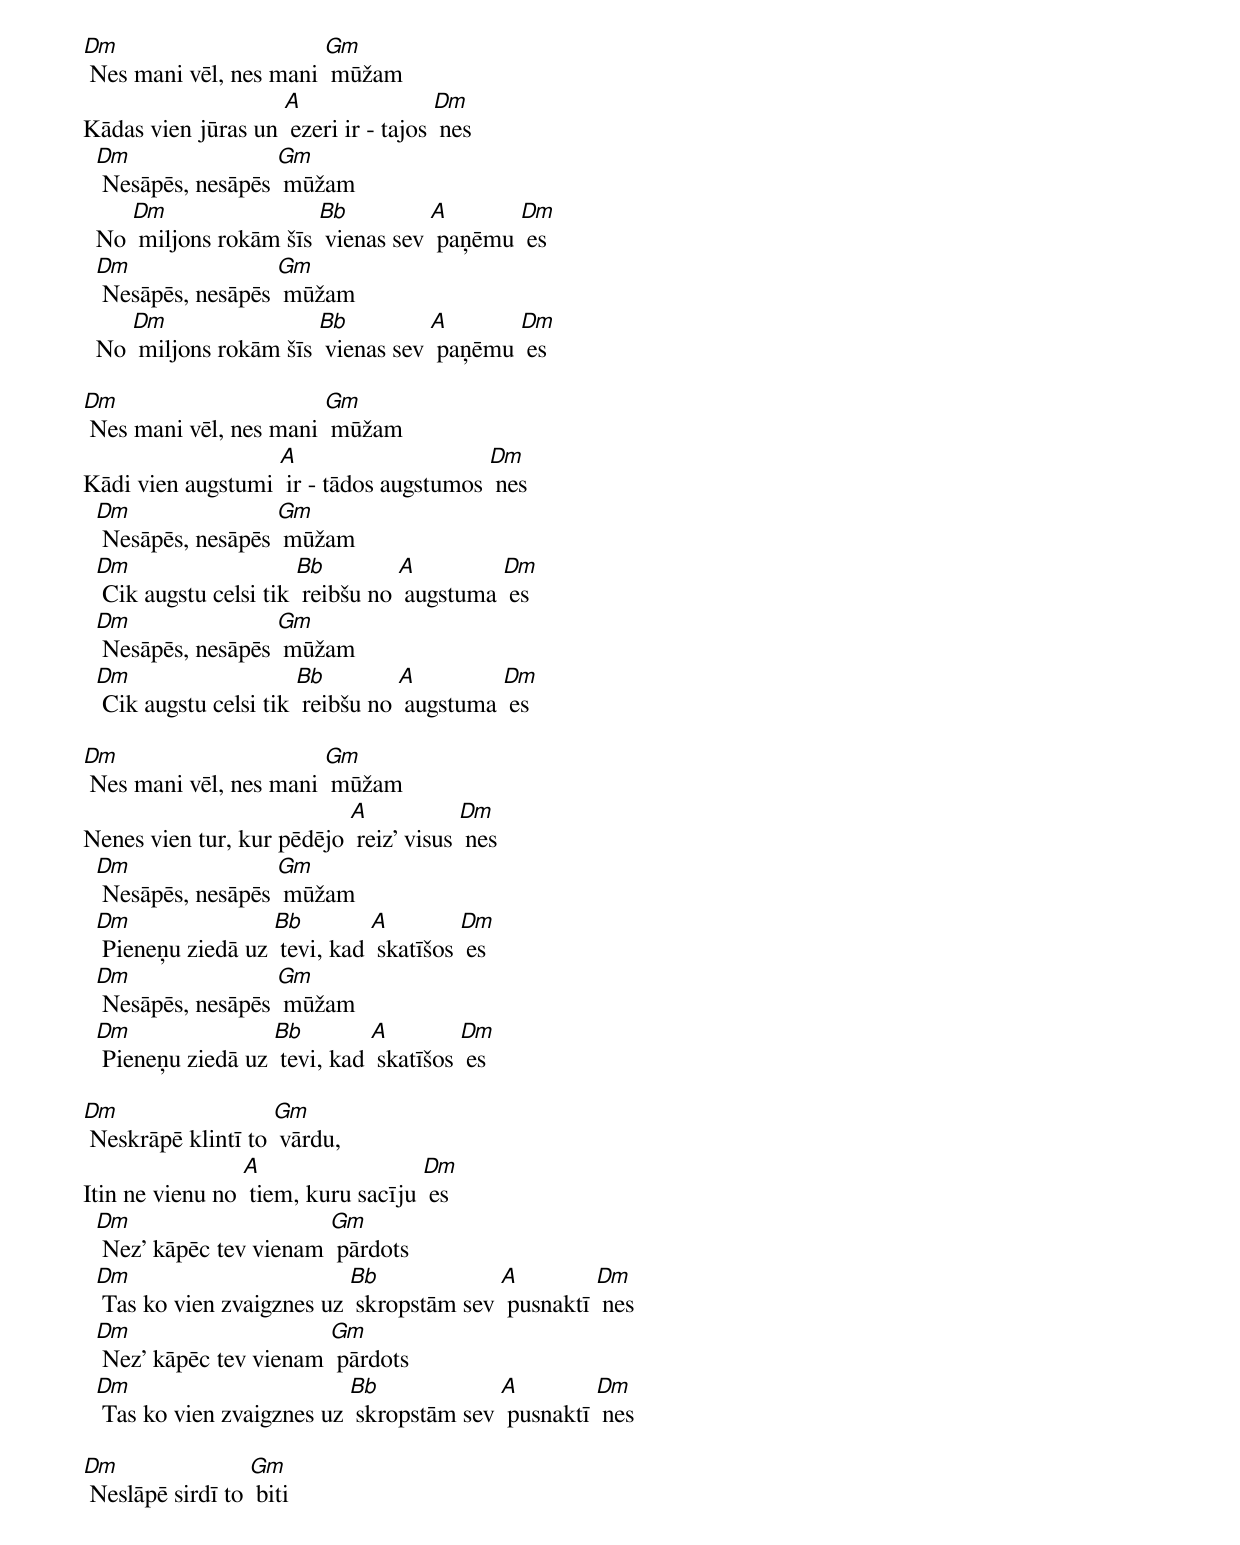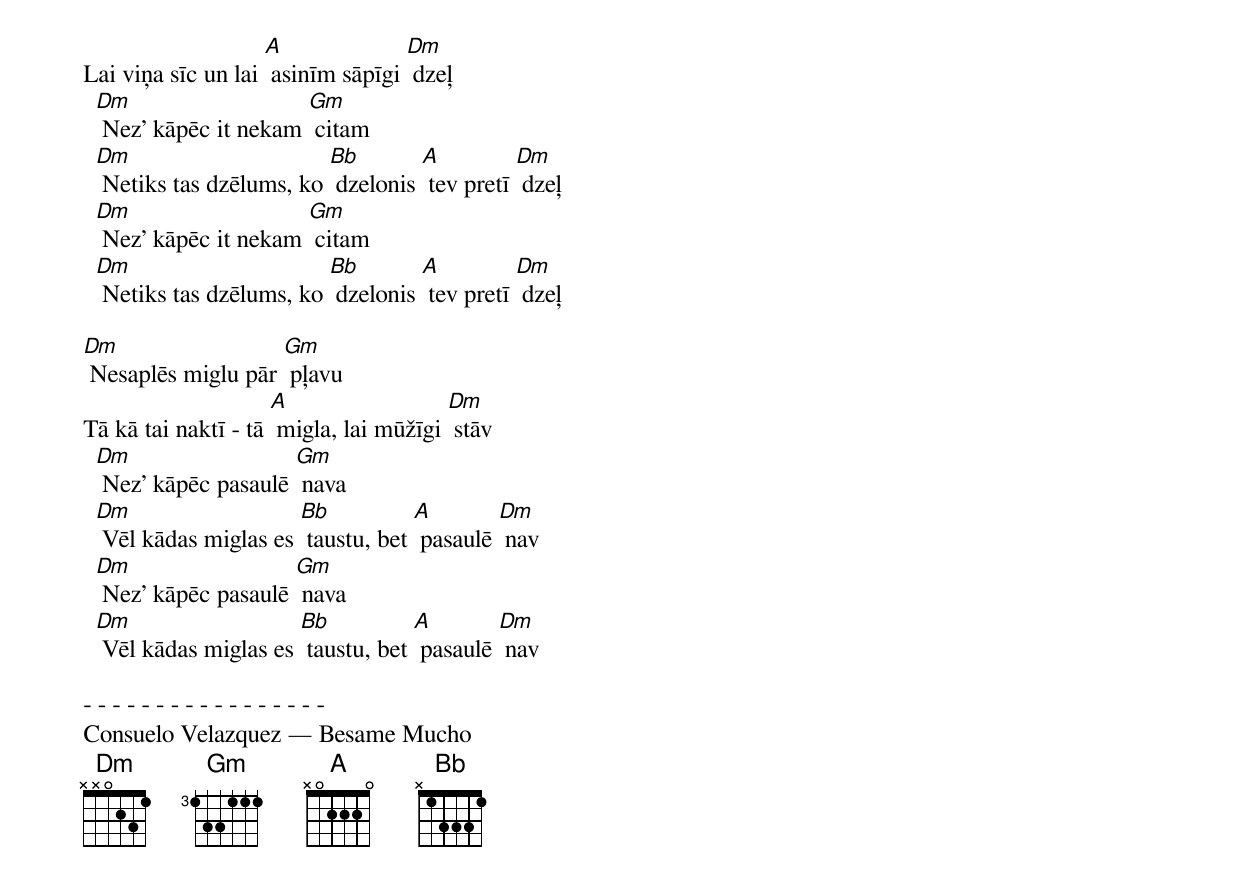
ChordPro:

[Dm] Nes mani vēl, nes mani [Gm] mūžam
Kādas vien jūras un [A] ezeri ir - tajos [Dm] nes
  [Dm] Nesāpēs, nesāpēs [Gm] mūžam
  No [Dm] miljons rokām šīs [Bb] vienas sev [A] paņēmu [Dm] es
  [Dm] Nesāpēs, nesāpēs [Gm] mūžam
  No [Dm] miljons rokām šīs [Bb] vienas sev [A] paņēmu [Dm] es

[Dm] Nes mani vēl, nes mani [Gm] mūžam
Kādi vien augstumi [A] ir - tādos augstumos [Dm] nes
  [Dm] Nesāpēs, nesāpēs [Gm] mūžam
  [Dm] Cik augstu celsi tik [Bb] reibšu no [A] augstuma [Dm] es
  [Dm] Nesāpēs, nesāpēs [Gm] mūžam
  [Dm] Cik augstu celsi tik [Bb] reibšu no [A] augstuma [Dm] es

[Dm] Nes mani vēl, nes mani [Gm] mūžam
Nenes vien tur, kur pēdējo [A] reiz' visus [Dm] nes
  [Dm] Nesāpēs, nesāpēs [Gm] mūžam
  [Dm] Pieneņu ziedā uz [Bb] tevi, kad [A] skatīšos [Dm] es
  [Dm] Nesāpēs, nesāpēs [Gm] mūžam
  [Dm] Pieneņu ziedā uz [Bb] tevi, kad [A] skatīšos [Dm] es

[Dm] Neskrāpē klintī to [Gm] vārdu,
Itin ne vienu no [A] tiem, kuru sacīju [Dm] es
  [Dm] Nez’ kāpēc tev vienam [Gm] pārdots
  [Dm] Tas ko vien zvaigznes uz [Bb] skropstām sev [A] pusnaktī [Dm] nes
  [Dm] Nez’ kāpēc tev vienam [Gm] pārdots
  [Dm] Tas ko vien zvaigznes uz [Bb] skropstām sev [A] pusnaktī [Dm] nes

[Dm] Neslāpē sirdī to [Gm] biti
Lai viņa sīc un lai [A] asinīm sāpīgi [Dm] dzeļ
  [Dm] Nez’ kāpēc it nekam [Gm] citam
  [Dm] Netiks tas dzēlums, ko [Bb] dzelonis [A] tev pretī [Dm] dzeļ
  [Dm] Nez’ kāpēc it nekam [Gm] citam
  [Dm] Netiks tas dzēlums, ko [Bb] dzelonis [A] tev pretī [Dm] dzeļ

[Dm] Nesaplēs miglu pār [Gm] pļavu
Tā kā tai naktī - tā [A] migla, lai mūžīgi [Dm] stāv
  [Dm] Nez’ kāpēc pasaulē [Gm] nava
  [Dm] Vēl kādas miglas es [Bb] taustu, bet [A] pasaulē [Dm] nav
  [Dm] Nez’ kāpēc pasaulē [Gm] nava
  [Dm] Vēl kādas miglas es [Bb] taustu, bet [A] pasaulē [Dm] nav

- - - - - - - - - - - - - - - - -
Consuelo Velazquez — Besame Mucho
